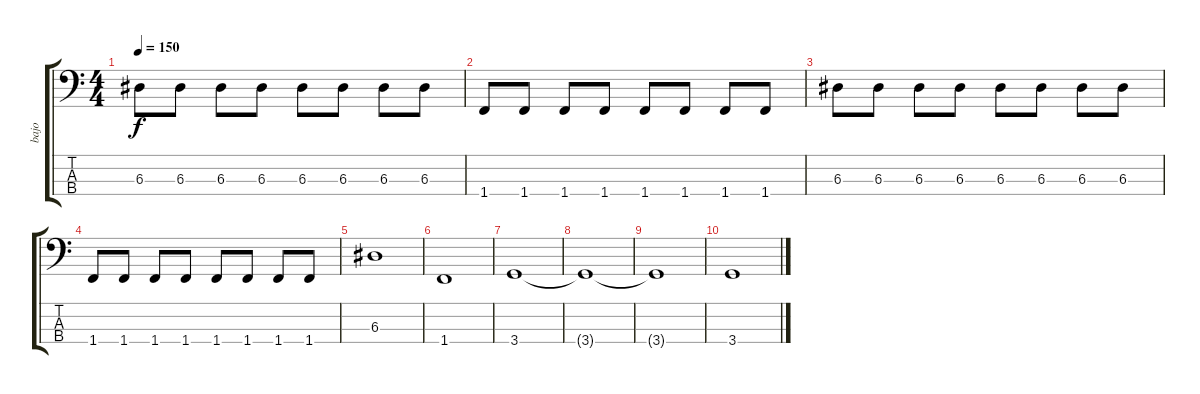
\track ("bajo" "bajo") {instrument electricbassfinger}
\staff {score tabs}
\tuning (G2 D2 A1 E1) {hide}
\ts (4 4)
\tempo 150
\clef f4
\ks c
6.3.8{dy f} 6.3.8 6.3.8 6.3.8 6.3.8 6.3.8 6.3.8 6.3.8 |
1.4.8 1.4.8 1.4.8 1.4.8 1.4.8 1.4.8 1.4.8 1.4.8 |
6.3.8 6.3.8 6.3.8 6.3.8 6.3.8 6.3.8 6.3.8 6.3.8 |
1.4.8 1.4.8 1.4.8 1.4.8 1.4.8 1.4.8 1.4.8 1.4.8 |
6.3.1 |
1.4.1 |
3.4.1 |
3.4{t}.1 |
3.4{t}.1 |
3.4.1
